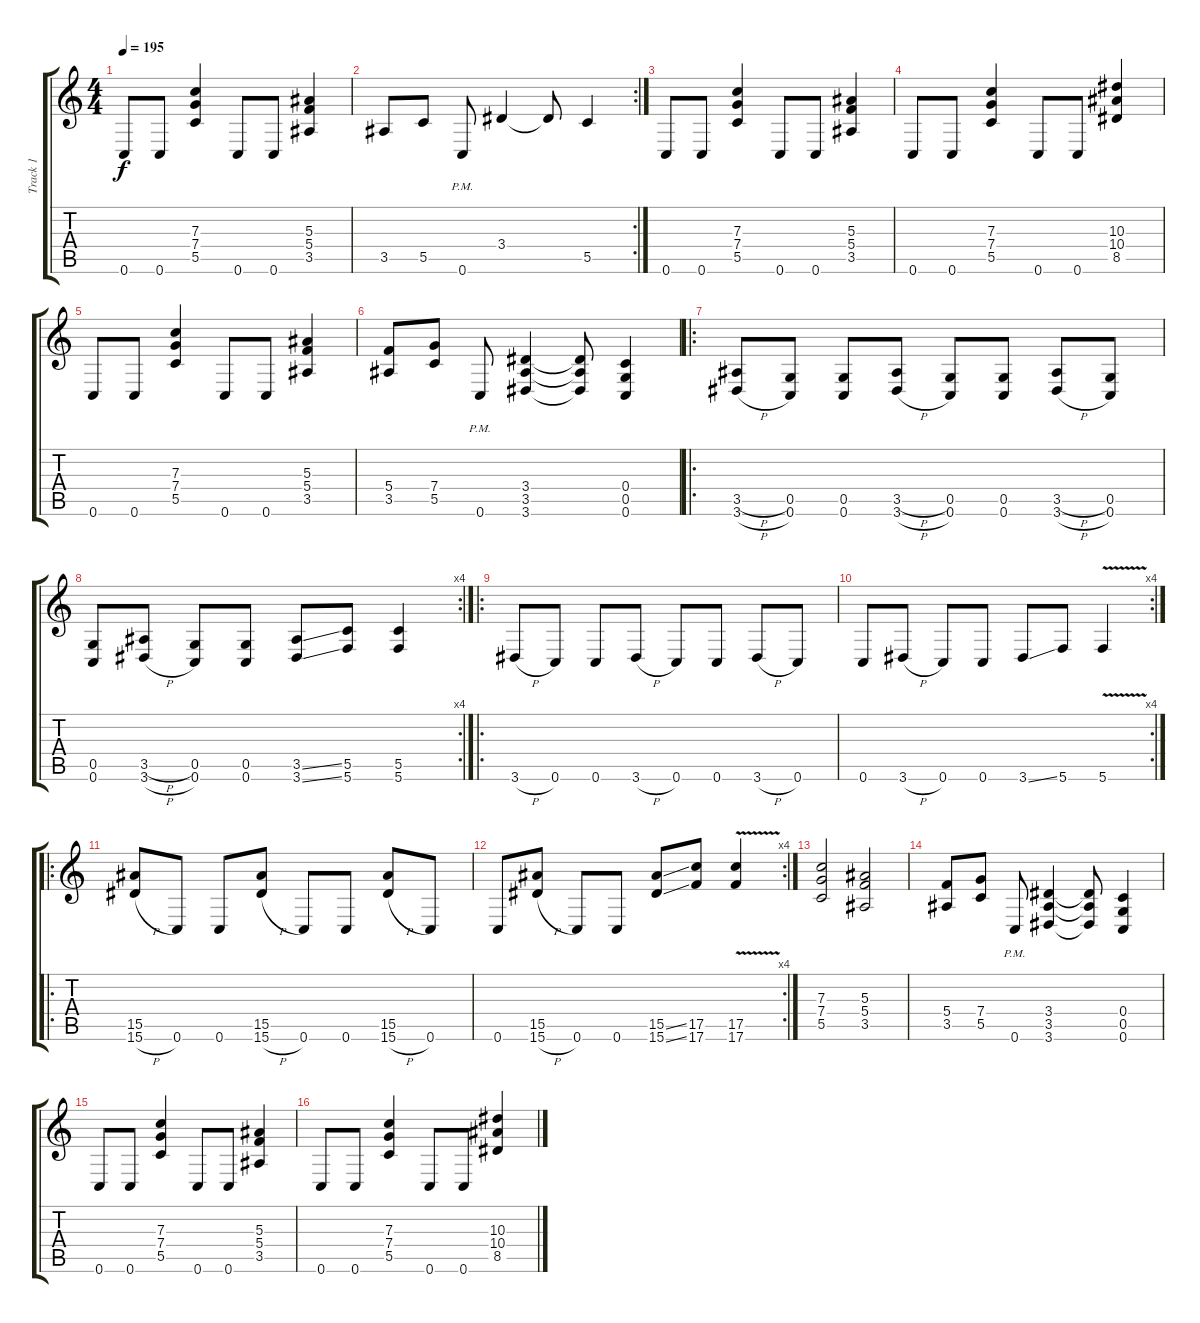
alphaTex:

\track ("Track 1" "Track 1") {instrument distortionguitar}
\staff {score tabs}
\tuning (D4 A3 F3 C3 G2 C2) {hide}
\ts (4 4)
\tempo 195
\clef g2
\ks c
0.6.8{dy f} 0.6.8 (7.3 7.4 5.5).4 0.6.8 0.6.8 (5.3 5.4 3.5).4 |
\rc 2
3.5.8 5.5.8 0.6{pm}.8 3.4.4 3.4{t}.8 5.5.4 |
0.6.8 0.6.8 (7.3 7.4 5.5).4 0.6.8 0.6.8 (5.3 5.4 3.5).4 |
0.6.8 0.6.8 (7.3 7.4 5.5).4 0.6.8 0.6.8 (10.3 10.4 8.5).4 |
0.6.8 0.6.8 (7.3 7.4 5.5).4 0.6.8 0.6.8 (5.3 5.4 3.5).4 |
(5.4 3.5).8 (7.4 5.5).8 0.6{pm}.8 (3.4 3.5 3.6).4 (3.4{t} 3.5{t} 3.6{t}).8 (0.4 0.5 0.6).4 |
\ro
(3.5{h} 3.6{h}).8 (0.5 0.6).8 (0.5 0.6).8 (3.5{h} 3.6{h}).8 (0.5 0.6).8 (0.5 0.6).8 (3.5{h} 3.6{h}).8 (0.5 0.6).8 |
\rc 4
(0.5 0.6).8 (3.5{h} 3.6{h}).8 (0.5 0.6).8 (0.5 0.6).8 (3.5{ss} 3.6{ss}).8 (5.5 5.6).8 (5.5 5.6).4 |
\ro
3.6{h}.8 0.6.8 0.6.8 3.6{h}.8 0.6.8 0.6.8 3.6{h}.8 0.6.8 |
\rc 4
0.6.8 3.6{h}.8 0.6.8 0.6.8 3.6{ss}.8 5.6.8 5.6{v}.4 |
\ro
(15.5 15.6{h}).8 0.6.8 0.6.8 (15.5 15.6{h}).8 0.6.8 0.6.8 (15.5 15.6{h}).8 0.6.8 |
\rc 4
0.6.8 (15.5 15.6{h}).8 0.6.8 0.6.8 (15.5{ss} 15.6{ss}).8 (17.5 17.6).8 (17.5{v} 17.6{v}).4 |
(7.3 7.4 5.5).2 (5.3 5.4 3.5).2 |
(5.4 3.5).8 (7.4 5.5).8 0.6{pm}.8 (3.4 3.5 3.6).4 (3.4{t} 3.5{t} 3.6{t}).8 (0.4 0.5 0.6).4 |
0.6.8 0.6.8 (7.3 7.4 5.5).4 0.6.8 0.6.8 (5.3 5.4 3.5).4 |
0.6.8 0.6.8 (7.3 7.4 5.5).4 0.6.8 0.6.8 (10.3 10.4 8.5).4
